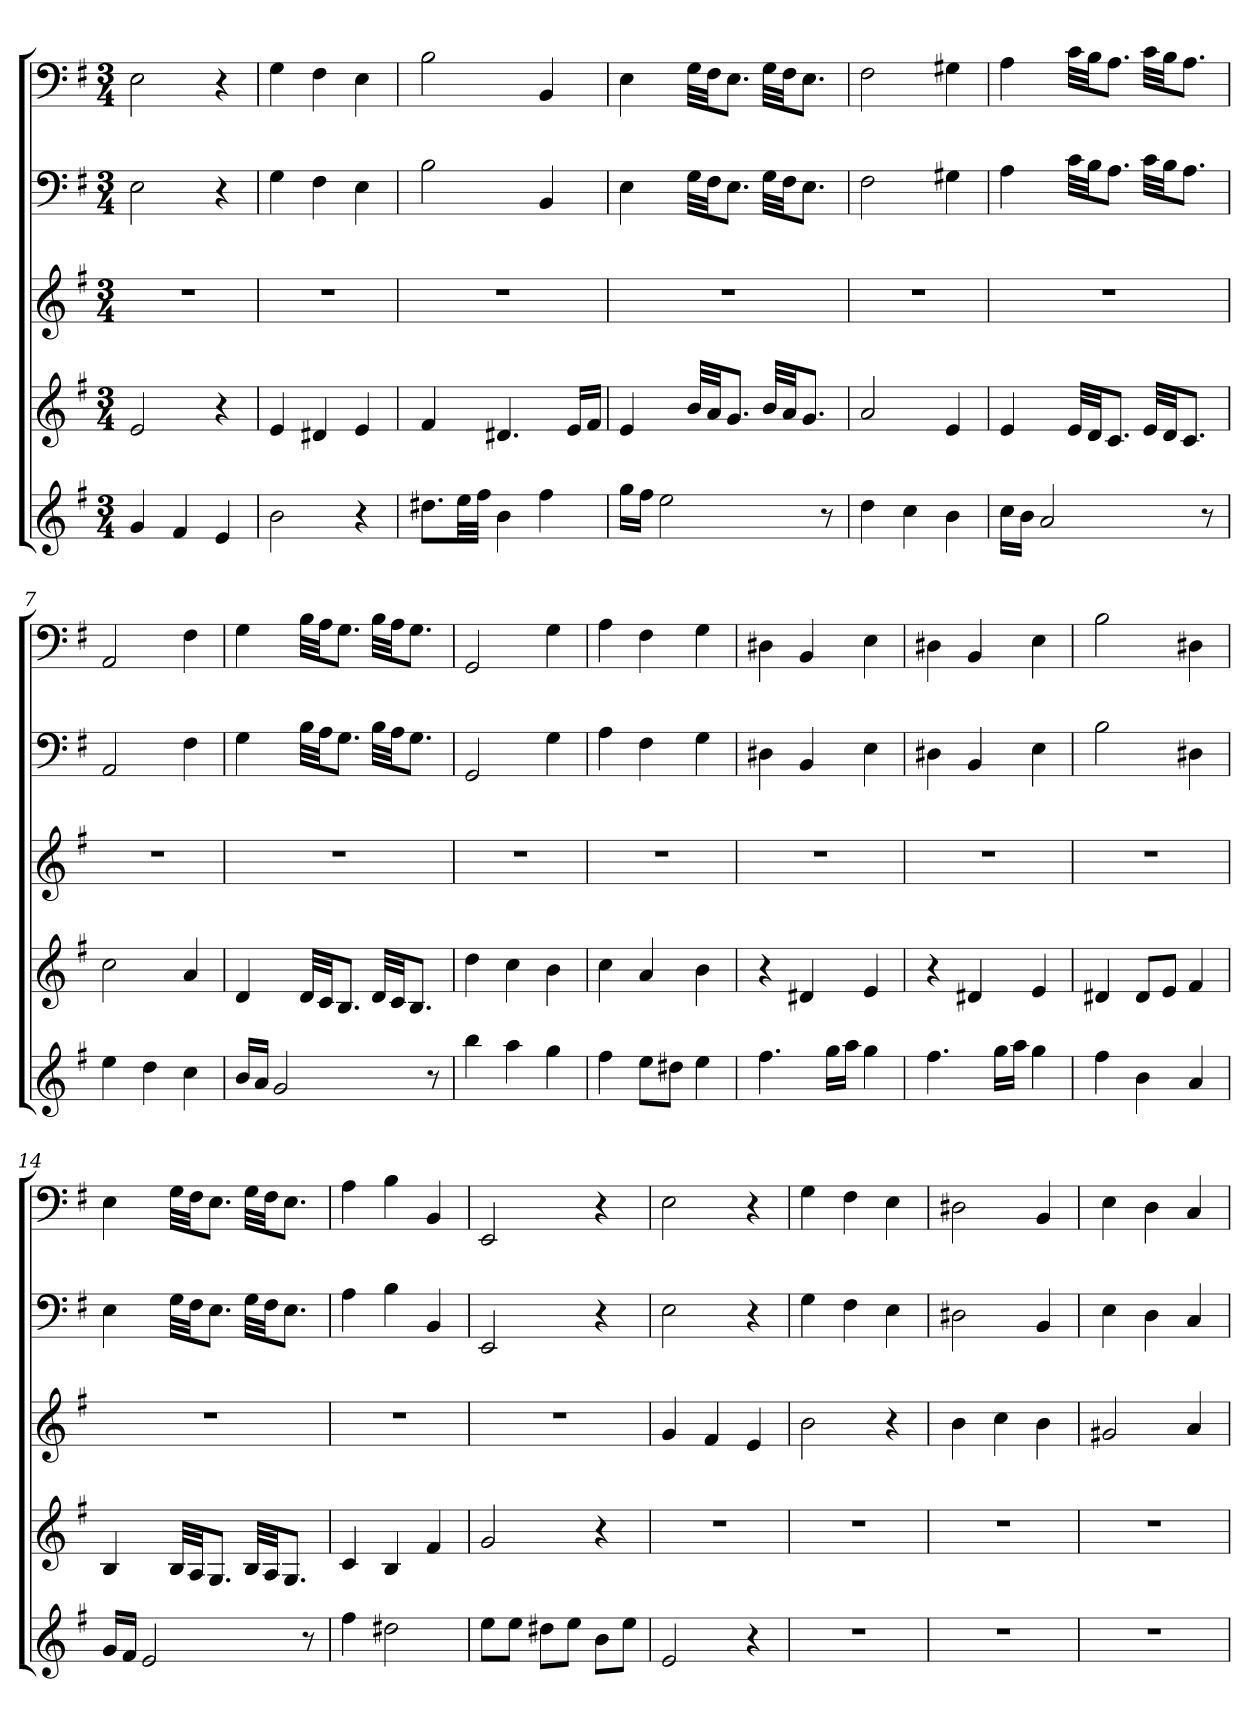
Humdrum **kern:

**kern	**kern	**kern	**kern	**kern
*part5	*part4	*part3	*part2	*part1
*staff5	*staff4	*staff3	*staff2	*staff1
*k[f#]	*k[f#]	*k[f#]	*k[f#]	*k[f#]
*e:	*e:	*e:	*e:	*e:
*M3/4	*M3/4	*M3/4	*M3/4	*M3/4
=1	=1	=1	=1	=1
4g	2e	2.r	2E	2E
4f#	.	.	.	.
4e	4r	.	4r	4r
=2	=2	=2	=2	=2
2b	4e	2.r	4G	4G
.	4d#X	.	4F#	4F#
4r	4e	.	4E	4E
=3	=3	=3	=3	=3
8.dd#XL	4f#	2.r	2B	2B
32eeLL	.	.	.	.
32ff#JJJ	.	.	.	.
4b	4.d#X	.	.	.
4ff#	.	.	4BB	4BB
.	16eLL	.	.	.
.	16f#JJ	.	.	.
=4	=4	=4	=4	=4
16ggLL	4e	2.r	4E	4E
16ff#JJ	.	.	.	.
2ee	.	.	.	.
.	32bLLL	.	32GLLL	32GLLL
.	32aJJ	.	32F#JJ	32F#JJ
.	8.gJ	.	8.EJ	8.EJ
.	32bLLL	.	32GLLL	32GLLL
.	32aJJ	.	32F#JJ	32F#JJ
.	8.gJ	.	8.EJ	8.EJ
8r	.	.	.	.
=5	=5	=5	=5	=5
4dd	2a	2.r	2F#	2F#
4cc	.	.	.	.
4b	4e	.	4G#X	4G#X
=6	=6	=6	=6	=6
16ccLL	4e	2.r	4A	4A
16bJJ	.	.	.	.
2a	.	.	.	.
.	32eLLL	.	32cLLL	32cLLL
.	32dJJ	.	32BJJ	32BJJ
.	8.cJ	.	8.AJ	8.AJ
.	32eLLL	.	32cLLL	32cLLL
.	32dJJ	.	32BJJ	32BJJ
.	8.cJ	.	8.AJ	8.AJ
8r	.	.	.	.
=7	=7	=7	=7	=7
4ee	2cc	2.r	2AA	2AA
4dd	.	.	.	.
4cc	4a	.	4F#	4F#
=8	=8	=8	=8	=8
16bLL	4d	2.r	4G	4G
16aJJ	.	.	.	.
2g	.	.	.	.
.	32dLLL	.	32BLLL	32BLLL
.	32cJJ	.	32AJJ	32AJJ
.	8.BJ	.	8.GJ	8.GJ
.	32dLLL	.	32BLLL	32BLLL
.	32cJJ	.	32AJJ	32AJJ
.	8.BJ	.	8.GJ	8.GJ
8r	.	.	.	.
=9	=9	=9	=9	=9
4bb	4dd	2.r	2GG	2GG
4aa	4cc	.	.	.
4gg	4b	.	4G	4G
=10	=10	=10	=10	=10
4ff#	4cc	2.r	4A	4A
8eeL	4a	.	4F#	4F#
8dd#XJ	.	.	.	.
4ee	4b	.	4G	4G
=11	=11	=11	=11	=11
4.ff#	4r	2.r	4D#X	4D#X
.	4d#X	.	4BB	4BB
16ggLL	.	.	.	.
16aaJJ	.	.	.	.
4gg	4e	.	4E	4E
=12	=12	=12	=12	=12
4.ff#	4r	2.r	4D#X	4D#X
.	4d#X	.	4BB	4BB
16ggLL	.	.	.	.
16aaJJ	.	.	.	.
4gg	4e	.	4E	4E
=13	=13	=13	=13	=13
4ff#	4d#X	2.r	2B	2B
4b	8d#L	.	.	.
.	8eJ	.	.	.
4a	4f#	.	4D#X	4D#X
=14	=14	=14	=14	=14
16gLL	4B	2.r	4E	4E
16f#JJ	.	.	.	.
2e	.	.	.	.
.	32BLLL	.	32GLLL	32GLLL
.	32AJJ	.	32F#JJ	32F#JJ
.	8.GJ	.	8.EJ	8.EJ
.	32BLLL	.	32GLLL	32GLLL
.	32AJJ	.	32F#JJ	32F#JJ
.	8.GJ	.	8.EJ	8.EJ
8r	.	.	.	.
=15	=15	=15	=15	=15
4ff#	4c	2.r	4A	4A
2dd#X	4B	.	4B	4B
.	4f#	.	4BB	4BB
=16	=16	=16	=16	=16
8eeL	2g	2.r	2EE	2EE
8eeJ	.	.	.	.
8dd#XL	.	.	.	.
8eeJ	.	.	.	.
8bL	4r	.	4r	4r
8eeJ	.	.	.	.
=17	=17	=17	=17	=17
2e	2.r	4g	2E	2E
.	.	4f#	.	.
4r	.	4e	4r	4r
=18	=18	=18	=18	=18
2.r	2.r	2b	4G	4G
.	.	.	4F#	4F#
.	.	4r	4E	4E
=19	=19	=19	=19	=19
2.r	2.r	4b	2D#X	2D#X
.	.	4cc	.	.
.	.	4b	4BB	4BB
=20	=20	=20	=20	=20
2.r	2.r	2g#X	4E	4E
.	.	.	4D	4D
.	.	4a	4C	4C
=	=	=	=	=
*-	*-	*-	*-	*-
